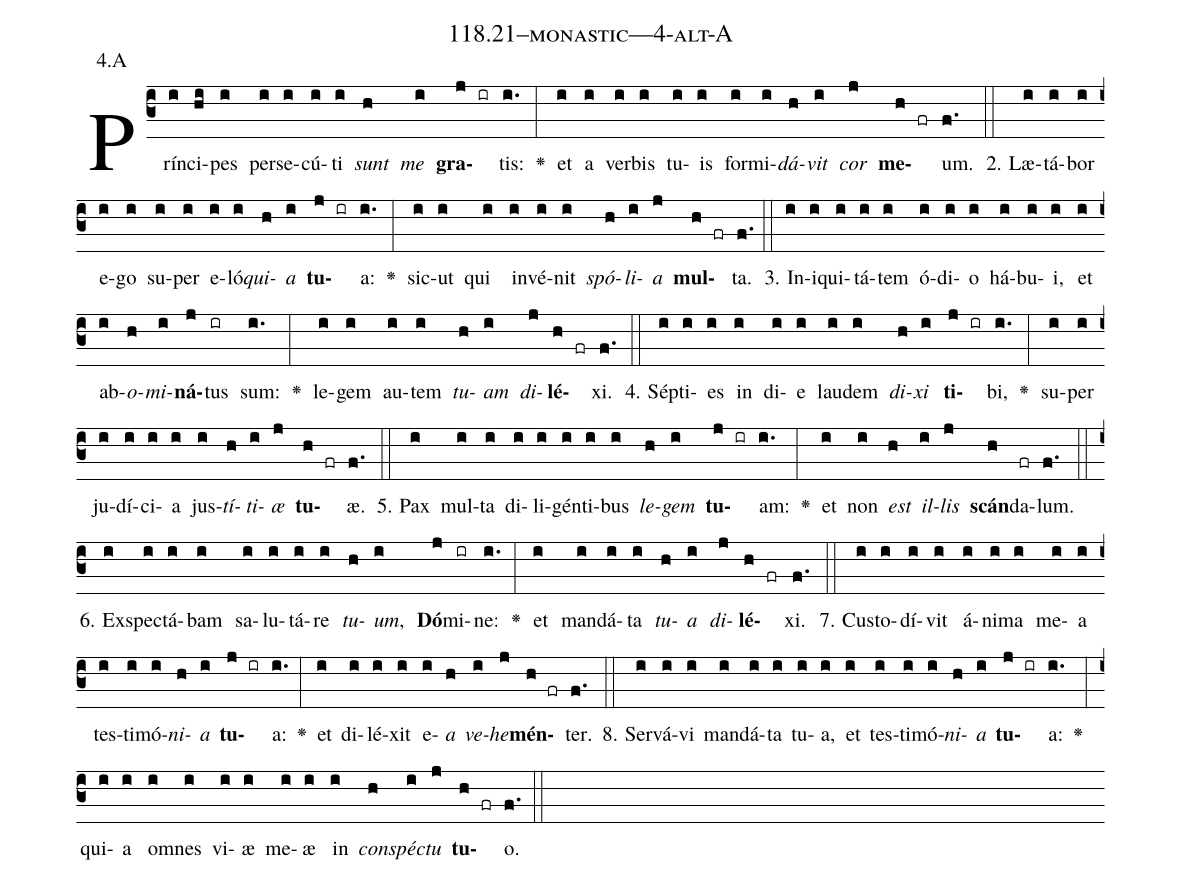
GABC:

name: 118.21--monastic---4-alt-A;
annotation: 4.A;
%%
(c3)Prín(i)ci(hi)pes(i) per(i)se(i)cú(i)ti(i) <i>sunt</i>(h) <i>me</i>(i) <b>gra</b>(j ir)tis:(i.) <v>\greheightstar</v>(:) et(i) a(i) ver(i)bis(i) tu(i)is(i) for(i)mi(i)<i>dá</i>(h)<i>vit</i>(i) <i>cor</i>(j) <b>me</b>(h fr)um.(f.) (::)
2. Læ(i)tá(i)bor(i) e(i)go(i) su(i)per(i) e(i)ló(i)<i>qui</i>(h)<i>a</i>(i) <b>tu</b>(j ir)a:(i.) <v>\greheightstar</v>(:) sic(i)ut(i) qui(i) in(i)vé(i)nit(i) <i>spó</i>(h)<i>li</i>(i)<i>a</i>(j) <b>mul</b>(h fr)ta.(f.) (::)
3. In(i)i(i)qui(i)tá(i)tem(i) ó(i)di(i)o(i) há(i)bu(i)i,(i) et(i) ab(i)<i>o</i>(h)<i>mi</i>(i)<b>ná</b>(j)tus(ir) sum:(i.) <v>\greheightstar</v>(:) le(i)gem(i) au(i)tem(i) <i>tu</i>(h)<i>am</i>(i) <i>di</i>(j)<b>lé</b>(h fr)xi.(f.) (::)
4. Sép(i)ti(i)es(i) in(i) di(i)e(i) lau(i)dem(i) <i>di</i>(h)<i>xi</i>(i) <b>ti</b>(j ir)bi,(i.) <v>\greheightstar</v>(:) su(i)per(i) ju(i)dí(i)ci(i)a(i) jus(i)<i>tí</i>(h)<i>ti</i>(i)<i>æ</i>(j) <b>tu</b>(h fr)æ.(f.) (::)
5. Pax(i) mul(i)ta(i) di(i)li(i)gén(i)ti(i)bus(i) <i>le</i>(h)<i>gem</i>(i) <b>tu</b>(j ir)am:(i.) <v>\greheightstar</v>(:) et(i) non(i) <i>est</i>(h) <i>il</i>(i)<i>lis</i>(j) <b>scán</b>(h)da(fr)lum.(f.) (::)
6. Ex(i)spec(i)tá(i)bam(i) sa(i)lu(i)tá(i)re(i) <i>tu</i>(h)<i>um</i>,(i) <b>Dó</b>(j)mi(ir)ne:(i.) <v>\greheightstar</v>(:) et(i) man(i)dá(i)ta(i) <i>tu</i>(h)<i>a</i>(i) <i>di</i>(j)<b>lé</b>(h fr)xi.(f.) (::)
7. Cus(i)to(i)dí(i)vit(i) á(i)ni(i)ma(i) me(i)a(i) tes(i)ti(i)mó(i)<i>ni</i>(h)<i>a</i>(i) <b>tu</b>(j ir)a:(i.) <v>\greheightstar</v>(:) et(i) di(i)lé(i)xit(i) e(i)<i>a</i>(h) <i>ve</i>(i)<i>he</i>(j)<b>mén</b>(h fr)ter.(f.) (::)
8. Ser(i)vá(i)vi(i) man(i)dá(i)ta(i) tu(i)a,(i) et(i) tes(i)ti(i)mó(i)<i>ni</i>(h)<i>a</i>(i) <b>tu</b>(j ir)a:(i.) <v>\greheightstar</v>(:) qui(i)a(i) om(i)nes(i) vi(i)æ(i) me(i)æ(i) in(i) <i>con</i>(h)<i>spéc</i>(i)<i>tu</i>(j) <b>tu</b>(h fr)o.(f.) (::)
